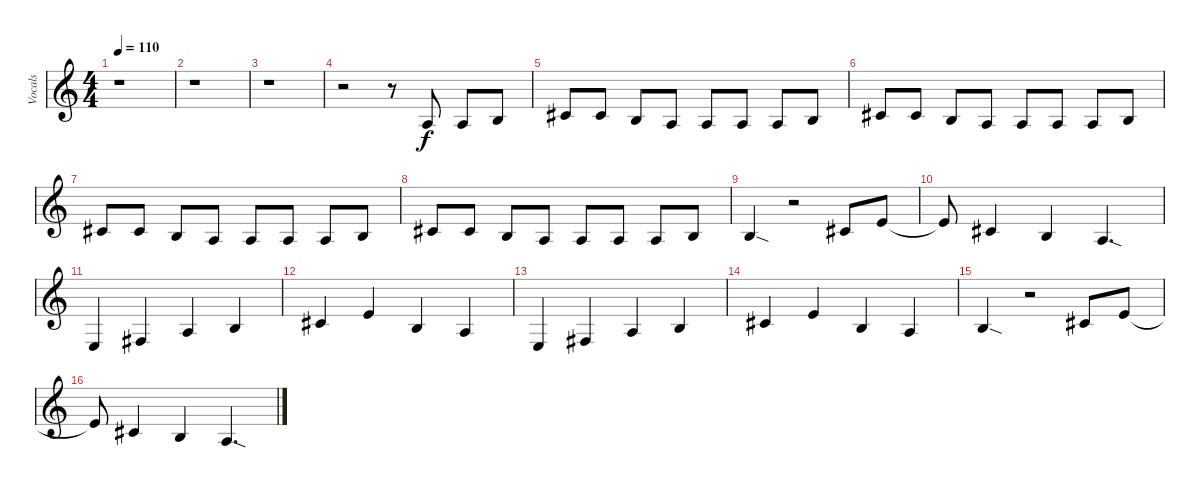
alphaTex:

\track ("Vocals" "Vocals") {instrument choiraahs}
\staff {score}
\tuning (E4 B3 G3 D3 A2 E2) {hide}
\ts (4 4)
\tempo 110
\clef g2
\ks c
r.1{dy f} |
r.1 |
r.1 |
r.2 r.8 7.4.8 7.4.8 4.3.8 |
6.3.8 6.3.8 4.3.8 7.4.8 7.4.8 7.4.8 7.4.8 4.3.8 |
6.3.8 6.3.8 4.3.8 7.4.8 7.4.8 7.4.8 7.4.8 4.3.8 |
11.4.8 11.4.8 9.4.8 7.4.8 7.4.8 7.4.8 7.4.8 9.4.8 |
11.4.8 11.4.8 9.4.8 7.4.8 7.4.8 7.4.8 7.4.8 9.4.8 |
9.4{sod}.4 r.2 11.4.8 14.4.8 |
14.4{t}.8 11.4.4 9.4.4 7.4{sod}.4{d} |
2.4.4 4.4.4 7.4.4 9.4.4 |
11.4.4 14.4.4 9.4.4 7.4.4 |
2.4.4 4.4.4 7.4.4 9.4.4 |
11.4.4 14.4.4 9.4.4 7.4.4 |
9.4{sod}.4 r.2 11.4.8 14.4.8 |
14.4{t}.8 11.4.4 9.4.4 7.4{sod}.4{d}
